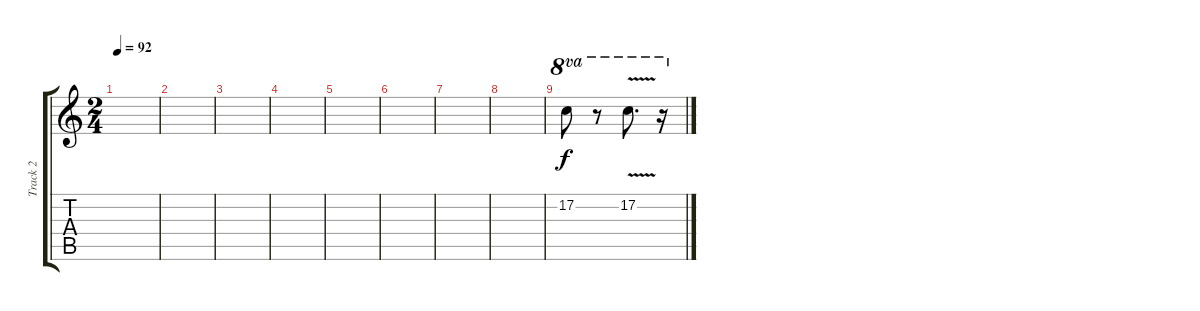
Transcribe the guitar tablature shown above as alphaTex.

\track ("Track 2" "Track 2") {instrument distortionguitar}
\staff {score tabs}
\tuning (C4 G3 Eb3 Bb2 F2 C2) {hide}
\ts (2 4)
\tempo 92
\clef g2
\ks c
|
|
|
|
|
|
|
|
17.2.8{ot 8va} r.8{ot 8va} 17.2{v}.8{d ot 8va} r.16{ot 8va}
